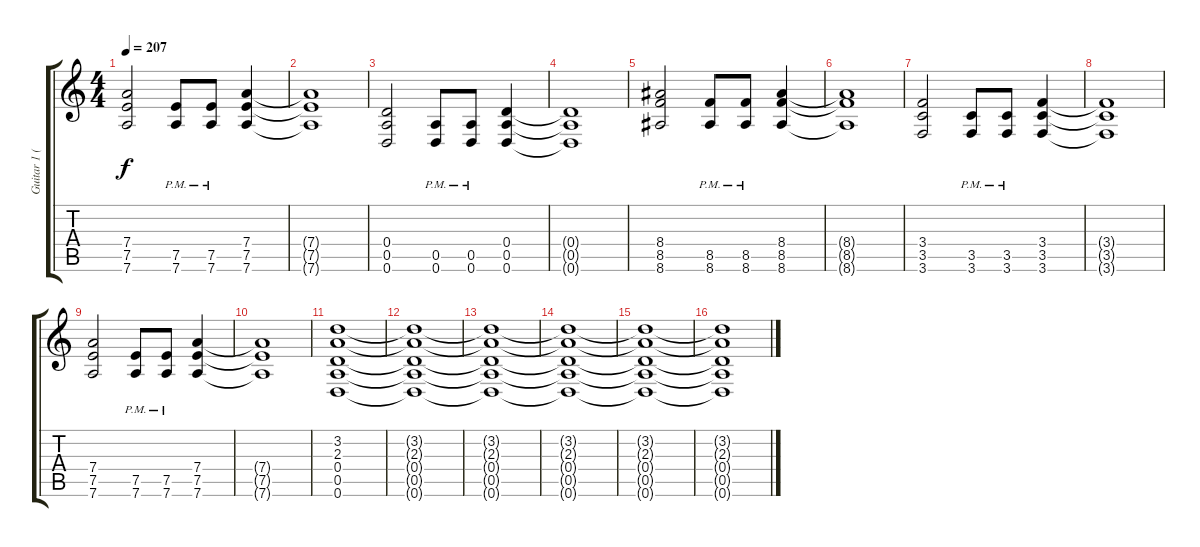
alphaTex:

\track ("Guitar 1 (Matt)" "Guitar 1 (") {instrument distortionguitar}
\staff {score tabs}
\tuning (E4 B3 G3 D3 A2 D2) {hide}
\ts (4 4)
\tempo 207
\clef g2
\ks c
(7.4 7.5 7.6).2{dy f} (7.5{pm} 7.6{pm}).8 (7.5{pm} 7.6{pm}).8 (7.4 7.5 7.6).4 |
(7.4{t} 7.5{t} 7.6{t}).1 |
(0.4 0.5 0.6).2 (0.5{pm} 0.6{pm}).8 (0.5{pm} 0.6{pm}).8 (0.4 0.5 0.6).4 |
(0.4{t} 0.5{t} 0.6{t}).1 |
(8.4 8.5 8.6).2 (8.5{pm} 8.6{pm}).8 (8.5{pm} 8.6{pm}).8 (8.4 8.5 8.6).4 |
(8.4{t} 8.5{t} 8.6{t}).1 |
(3.4 3.5 3.6).2 (3.5{pm} 3.6{pm}).8 (3.5{pm} 3.6{pm}).8 (3.4 3.5 3.6).4 |
(3.4{t} 3.5{t} 3.6{t}).1 |
(7.4 7.5 7.6).2 (7.5{pm} 7.6{pm}).8 (7.5{pm} 7.6{pm}).8 (7.4 7.5 7.6).4 |
(7.4{t} 7.5{t} 7.6{t}).1 |
(3.2 2.3 0.4 0.5 0.6).1 |
(3.2{t} 2.3{t} 0.4{t} 0.5{t} 0.6{t}).1 |
(3.2{t} 2.3{t} 0.4{t} 0.5{t} 0.6{t}).1 |
(3.2{t} 2.3{t} 0.4{t} 0.5{t} 0.6{t}).1{volume 0} |
(3.2{t} 2.3{t} 0.4{t} 0.5{t} 0.6{t}).1 |
(3.2{t} 2.3{t} 0.4{t} 0.5{t} 0.6{t}).1
